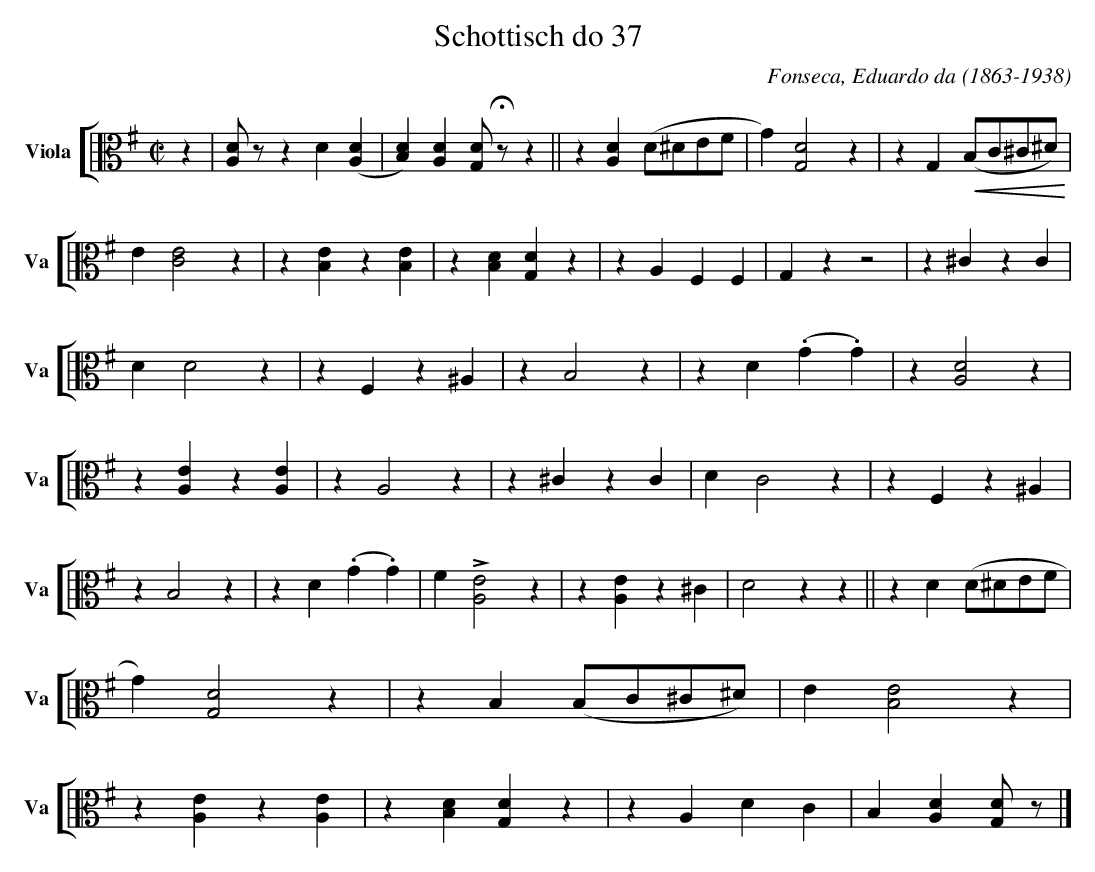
X:1
T:Schottisch do 37
C:Fonseca, Eduardo da (1863-1938)
M:C|
L:1/4
K:G
V: 4 clef=alto name="Viola" sname="Va"
%%staves [ 4 ]
   z | [A,D]/z/ z D ([A,D] | [B,D])[A,D] [G,D]/ +fermata+z/2 z || z[A,D] (D/2^D/2E/2F/2 |G) [G,D]2z | \
   zG, !<(!(B,/C/^C/^D/) !<)!| E [CE]2z| z[B,E] z[B,E] | \
   z[B,D][G,D]z| zA,F,F, | G,zz2| z^CzC | D[D]2z | zF,z^A, | zB,2z | zD(.G.G) | \
   z[A,D]2z | z[A,E]z[A,E] | zA,2z | z^CzC | DC2z | zF,z^A,| zB,2z|zD(.G.G) | F!>![A,E]2z| \
   z[A,E]z^C | D2zz|| \
   zD (D/^D/E/F/ |G) [G,D]2z | zB, (B,/C/^C/^D/) | E[B,E]2z | z[A,E]z[A,E] | z[B,D][G,D]z| \
   z[A,][D]C | \
   B,[A,D][G,D]/z/ |]  \
